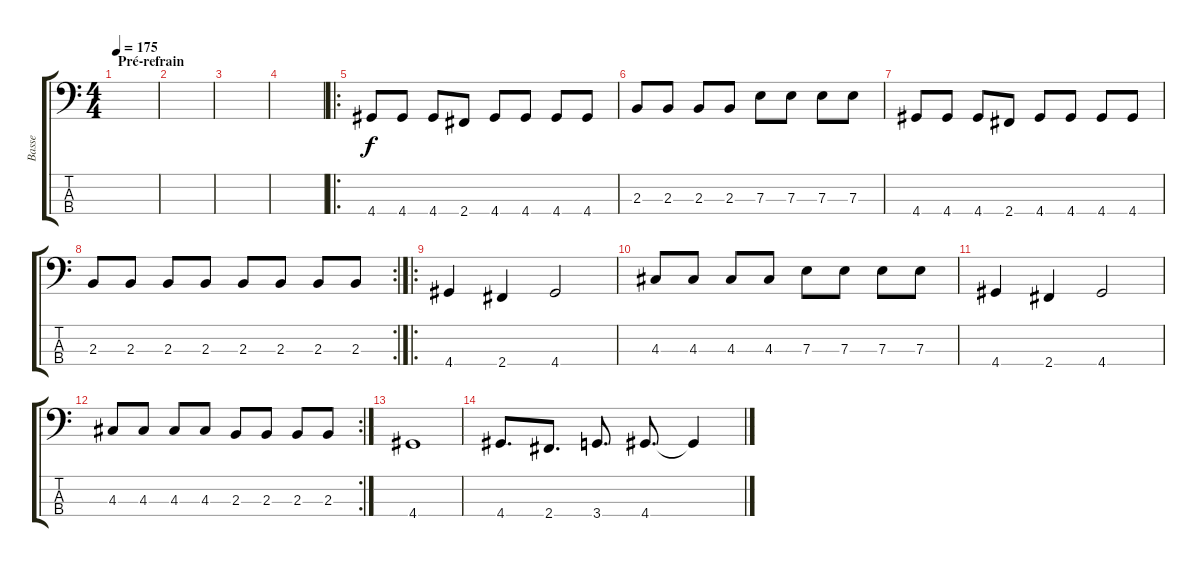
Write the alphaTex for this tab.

\track ("Basse" "Basse") {instrument electricbassfinger}
\staff {score tabs}
\tuning (G2 D2 A1 E1) {hide}
\ts (4 4)
\section ("" "Pré-refrain")
\tempo 175
\clef f4
\ks c
|
|
|
|
\ro
4.4.8 4.4.8 4.4.8 2.4.8 4.4.8 4.4.8 4.4.8 4.4.8 |
2.3.8 2.3.8 2.3.8 2.3.8 7.3.8 7.3.8 7.3.8 7.3.8 |
4.4.8 4.4.8 4.4.8 2.4.8 4.4.8 4.4.8 4.4.8 4.4.8 |
\rc 2
2.3.8 2.3.8 2.3.8 2.3.8 2.3.8 2.3.8 2.3.8 2.3.8 |
\ro
4.4.4 2.4.4 4.4.2 |
4.3.8 4.3.8 4.3.8 4.3.8 7.3.8 7.3.8 7.3.8 7.3.8 |
4.4.4 2.4.4 4.4.2 |
\rc 2
4.3.8 4.3.8 4.3.8 4.3.8 2.3.8 2.3.8 2.3.8 2.3.8 |
4.4.1 |
4.4.8{d} 2.4.8{d} 3.4.8{d} 4.4.8{d} 4.4{t}.4
